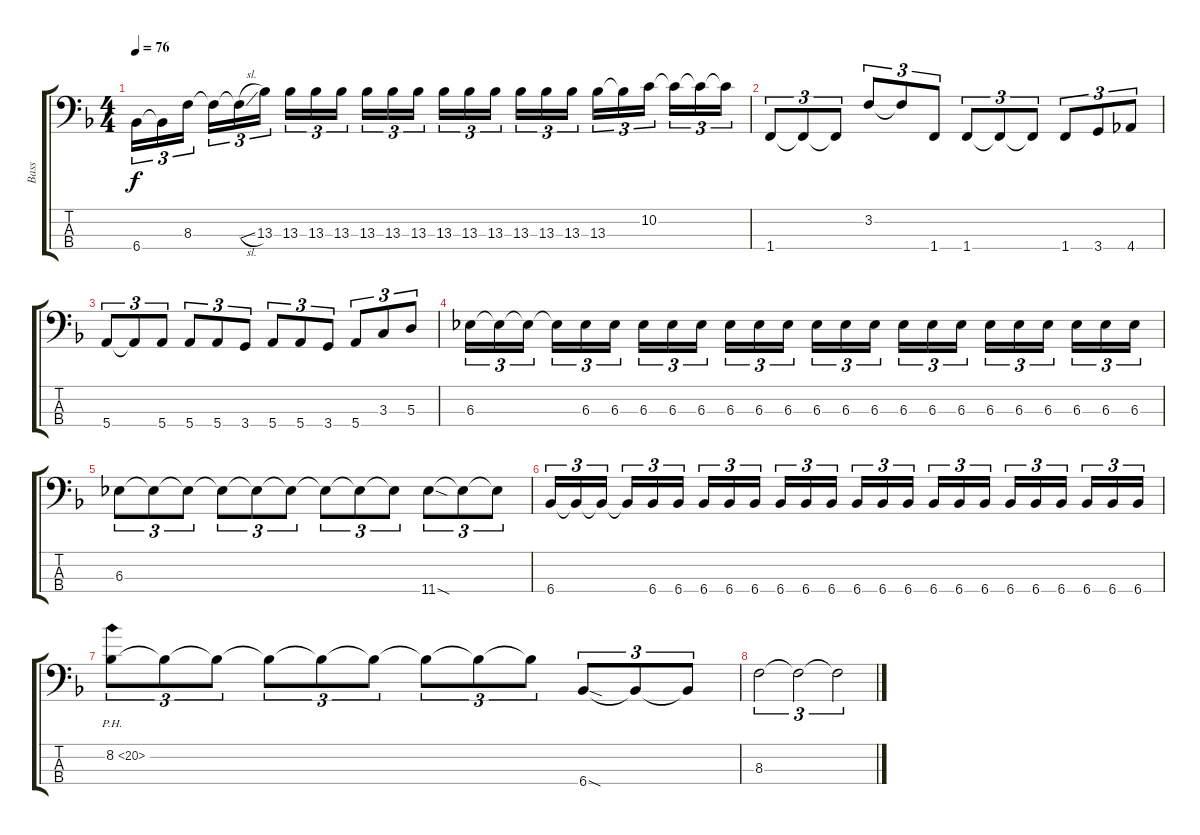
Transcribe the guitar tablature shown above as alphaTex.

\track ("Bass" "Bass") {instrument electricbassfinger}
\staff {score tabs}
\tuning (G2 D2 A1 E1) {hide}
\ts (4 4)
\tempo 76
\clef f4
\ks f
6.4.16{tu (3 2) dy f} 6.4{t}.16{tu (3 2)} 8.3.16{tu (3 2) beam splitsecondary} 8.3{t}.16{tu (3 2)} 8.3{sl t}.16{tu (3 2)} 13.3.16{tu (3 2)} 13.3.16{tu (3 2)} 13.3.16{tu (3 2)} 13.3.16{tu (3 2) beam splitsecondary} 13.3.16{tu (3 2)} 13.3.16{tu (3 2)} 13.3.16{tu (3 2)} 13.3.16{tu (3 2)} 13.3.16{tu (3 2)} 13.3.16{tu (3 2) beam splitsecondary} 13.3.16{tu (3 2)} 13.3.16{tu (3 2)} 13.3.16{tu (3 2)} 13.3.16{tu (3 2)} 13.3{t}.16{tu (3 2)} 10.2.16{tu (3 2) beam splitsecondary} 10.2{t}.16{tu (3 2)} 10.2{t}.16{tu (3 2)} 10.2{t}.16{tu (3 2)} |
1.4.8{tu (3 2)} 1.4{t}.8{tu (3 2)} 1.4{t}.8{tu (3 2)} 3.2.8{tu (3 2)} 3.2{t}.8{tu (3 2)} 1.4.8{tu (3 2)} 1.4.8{tu (3 2)} 1.4{t}.8{tu (3 2)} 1.4{t}.8{tu (3 2)} 1.4.8{tu (3 2)} 3.4.8{tu (3 2)} 4.4.8{tu (3 2)} |
5.4.8{tu (3 2)} 5.4{t}.8{tu (3 2)} 5.4.8{tu (3 2)} 5.4.8{tu (3 2)} 5.4.8{tu (3 2)} 3.4.8{tu (3 2)} 5.4.8{tu (3 2)} 5.4.8{tu (3 2)} 3.4.8{tu (3 2)} 5.4.8{tu (3 2)} 3.3.8{tu (3 2)} 5.3.8{tu (3 2)} |
6.3.16{tu (3 2)} 6.3{t}.16{tu (3 2)} 6.3{t}.16{tu (3 2) beam splitsecondary} 6.3{t}.16{tu (3 2)} 6.3.16{tu (3 2)} 6.3.16{tu (3 2)} 6.3.16{tu (3 2)} 6.3.16{tu (3 2)} 6.3.16{tu (3 2) beam splitsecondary} 6.3.16{tu (3 2)} 6.3.16{tu (3 2)} 6.3.16{tu (3 2)} 6.3.16{tu (3 2)} 6.3.16{tu (3 2)} 6.3.16{tu (3 2) beam splitsecondary} 6.3.16{tu (3 2)} 6.3.16{tu (3 2)} 6.3.16{tu (3 2)} 6.3.16{tu (3 2)} 6.3.16{tu (3 2)} 6.3.16{tu (3 2) beam splitsecondary} 6.3.16{tu (3 2)} 6.3.16{tu (3 2)} 6.3.16{tu (3 2)} |
6.3.8{tu (3 2)} 6.3{t}.8{tu (3 2)} 6.3{t}.8{tu (3 2)} 6.3{t}.8{tu (3 2)} 6.3{t}.8{tu (3 2)} 6.3{t}.8{tu (3 2)} 6.3{t}.8{tu (3 2)} 6.3{t}.8{tu (3 2)} 6.3{t}.8{tu (3 2)} 11.4{sod}.8{tu (3 2)} 11.4{t}.8{tu (3 2)} 11.4{t}.8{tu (3 2)} |
6.4.16{tu (3 2)} 6.4{t}.16{tu (3 2)} 6.4{t}.16{tu (3 2) beam splitsecondary} 6.4{t}.16{tu (3 2)} 6.4.16{tu (3 2)} 6.4.16{tu (3 2)} 6.4.16{tu (3 2)} 6.4.16{tu (3 2)} 6.4.16{tu (3 2) beam splitsecondary} 6.4.16{tu (3 2)} 6.4.16{tu (3 2)} 6.4.16{tu (3 2)} 6.4.16{tu (3 2)} 6.4.16{tu (3 2)} 6.4.16{tu (3 2) beam splitsecondary} 6.4.16{tu (3 2)} 6.4.16{tu (3 2)} 6.4.16{tu (3 2)} 6.4.16{tu (3 2)} 6.4.16{tu (3 2)} 6.4.16{tu (3 2) beam splitsecondary} 6.4.16{tu (3 2)} 6.4.16{tu (3 2)} 6.4.16{tu (3 2)} |
8.2{ph 12}.8{tu (3 2)} 8.2{t}.8{tu (3 2)} 8.2{t}.8{tu (3 2)} 8.2{t}.8{tu (3 2)} 8.2{t}.8{tu (3 2)} 8.2{t}.8{tu (3 2)} 8.2{t}.8{tu (3 2)} 8.2{t}.8{tu (3 2)} 8.2{t}.8{tu (3 2)} 6.4{sod}.8{tu (3 2)} 6.4{t}.8{tu (3 2)} 6.4{t}.8{tu (3 2)} |
8.3.2{tu (3 2)} 8.3{t}.2{tu (3 2)} 8.3{t}.2{tu (3 2)}
